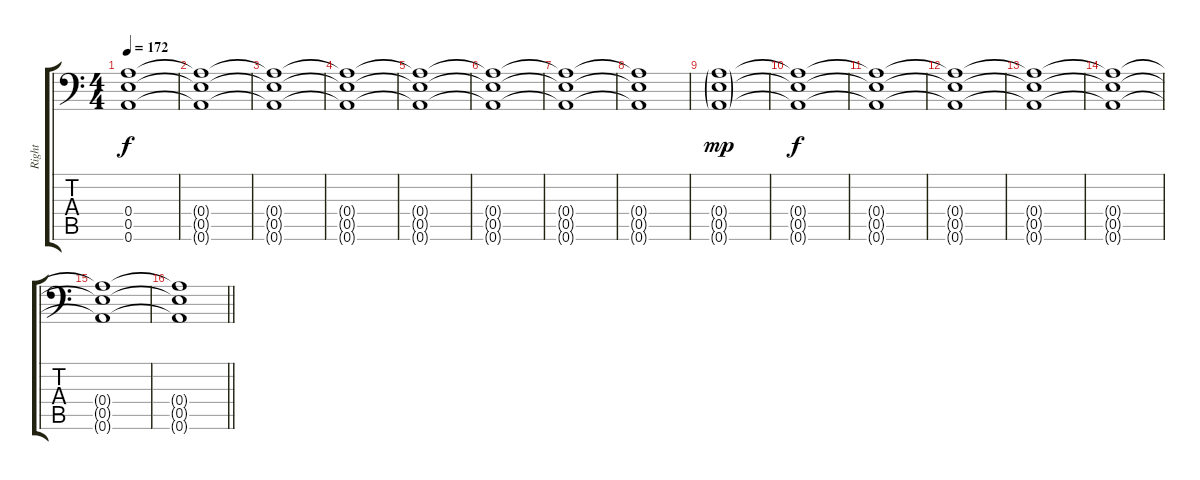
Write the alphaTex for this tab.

\track ("Right" "Right") {instrument distortionguitar}
\staff {score tabs}
\tuning (B3 Gb3 D3 A2 E2 A1) {hide}
\ts (4 4)
\tempo 172
\clef f4
\ks c
(0.4 0.5 0.6).1{dy f} |
(0.4{t} 0.5{t} 0.6{t}).1 |
(0.4{t} 0.5{t} 0.6{t}).1 |
(0.4{t} 0.5{t} 0.6{t}).1 |
(0.4{t} 0.5{t} 0.6{t}).1 |
(0.4{t} 0.5{t} 0.6{t}).1 |
(0.4{t} 0.5{t} 0.6{t}).1 |
(0.4{t} 0.5{t} 0.6{t}).1 |
(0.4{g} 0.5{g} 0.6{g}).1{dy mp} |
(0.4{t} 0.5{t} 0.6{t}).1{dy f} |
(0.4{t} 0.5{t} 0.6{t}).1 |
(0.4{t} 0.5{t} 0.6{t}).1 |
(0.4{t} 0.5{t} 0.6{t}).1 |
(0.4{t} 0.5{t} 0.6{t}).1 |
(0.4{t} 0.5{t} 0.6{t}).1 |
\barLineRight lightlight
(0.4{t} 0.5{t} 0.6{t}).1
